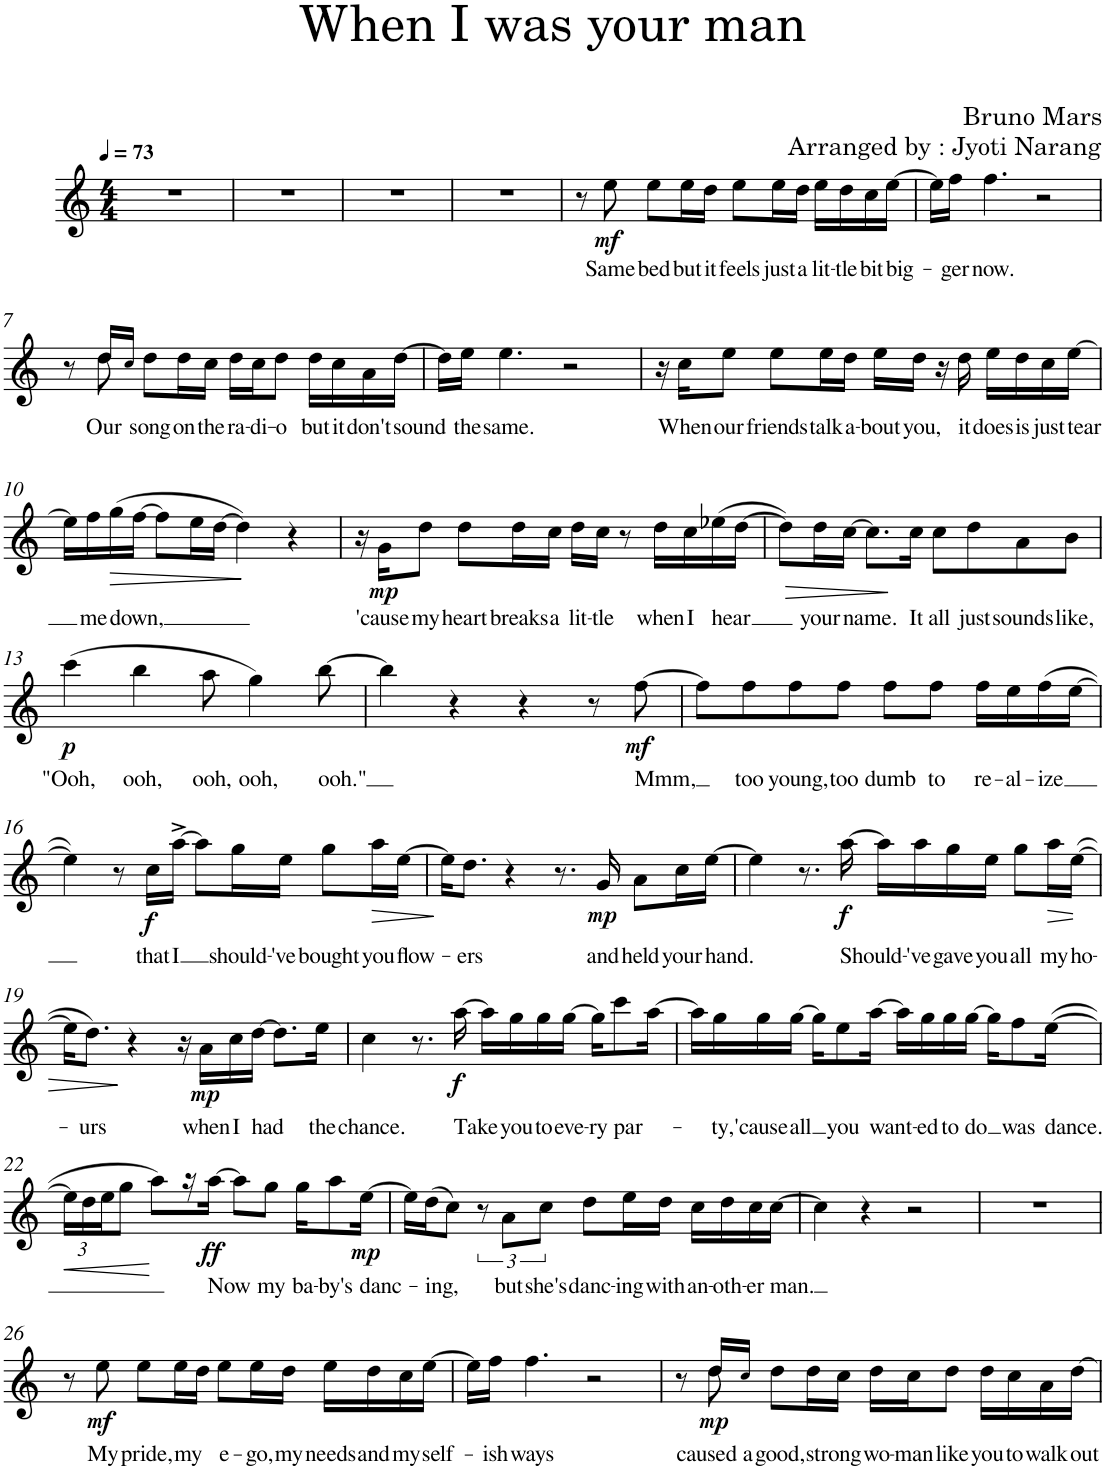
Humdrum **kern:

**kern	**text	**text	**dynam
*part1	*part1	*part1	*part1
*staff1	*staff1	*staff1	*staff1
*I"Piano	*	*	*
*I'Pno.	*	*	*
*clefG2	*	*	*
*k[]	*	*	*
*M4/4	*	*	*
*MM73	*	*	*
=1	=1	=1	=1
1r	.	.	.
=2	=2	=2	=2
1r	.	.	.
=3	=3	=3	=3
1r	.	.	.
=4	=4	=4	=4
1r	.	.	.
=5	=5	=5	=5
8r	.	.	.
!	!LO:LY:b	!	!LO:DY:b
8ee\	Same	.	mf
!	!LO:LY:b	!	!
8ee\L	bed	.	.
!	!LO:LY:b	!	!
16ee\L	but	.	.
!	!LO:LY:b	!	!
16dd\JJ	it	.	.
!	!LO:LY:b	!	!
8ee\L	feels	.	.
!	!LO:LY:b	!	!
16ee\L	just	.	.
!	!LO:LY:b	!	!
16dd\JJ	a	.	.
!	!LO:LY:b	!	!
16ee\LL	lit-	.	.
!	!LO:LY:b	!	!
16dd\	-tle	.	.
!	!LO:LY:b	!	!
16cc\	bit	.	.
!	!LO:LY:b	!	!
[16ee\JJ	big-	.	.
=6	=6	=6	=6
16ee\LL]	.	.	.
!	!LO:LY:b	!	!
16ff\JJ	-ger	.	.
!	!LO:LY:b	!	!
4.ff\	now.	.	.
2r	.	.	.
!!LO:LB:g=z
=7	=7	=7	=7
*^	*	*	*
8r	8ryy	.	.	.
!	!	!LO:LY:b	!	!
8dd\	16dd/LL	Our	.	.
.	16cc!/JJ	.	.	.
!	!	!LO:LY:b	!	!
8dd\L	2.ryy	song	.	.
!	!	!LO:LY:b	!	!
16dd\L	.	on	.	.
!	!	!LO:LY:b	!	!
16cc\JJ	.	the	.	.
!	!	!LO:LY:b	!	!
16dd\LL	.	ra-	.	.
!	!	!LO:LY:b	!	!
16cc\J	.	-di-	.	.
!	!	!LO:LY:b	!	!
8dd\J	.	-o	.	.
!	!	!LO:LY:b	!	!
16dd\LL	.	but	.	.
!	!	!LO:LY:b	!	!
16cc\	.	it	.	.
!	!	!LO:LY:b	!	!
16a\	.	don't	.	.
!	!	!LO:LY:b	!	!
[16dd\JJ	.	sound	.	.
*v	*v	*	*	*
=8	=8	=8	=8
16dd\LL]	.	.	.
!	!LO:LY:b	!	!
16ee\JJ	the	.	.
!	!LO:LY:b	!	!
4.ee\	same.	.	.
2r	.	.	.
=9	=9	=9	=9
16r	.	.	.
!	!LO:LY:b	!	!
16cc\KL	When	.	.
!	!LO:LY:b	!	!
8ee\J	our	.	.
!	!LO:LY:b	!	!
8ee\L	friends	.	.
!	!LO:LY:b	!	!
16ee\L	talk	.	.
!	!LO:LY:b	!	!
16dd\JJ	a-	.	.
!	!LO:LY:b	!	!
16ee\LL	-bout	.	.
!	!LO:LY:b	!	!
16dd\JJ	you,	.	.
16r	.	.	.
!	!LO:LY:b	!	!
16dd\	it	.	.
!	!LO:LY:b	!	!
16ee\LL	does	.	.
!	!LO:LY:b	!	!
16dd\	is	.	.
!	!LO:LY:b	!	!
16cc\	just	.	.
!	!LO:LY:b	!	!
[16ee\JJ	tear	.	.
!!LO:LB:g=z
=10	=10	=10	=10
16ee\LL]	.	.	.
!	!LO:LY:b	!	!
16ff\	me	.	.
!	!LO:LY:b	!	!LO:HP:b
(>16gg\	down,	.	>
[16ff\JJ	.	.	.
8ff\L]	.	.	.
16ee\L	.	.	.
[16dd\JJ	.	.	.
4dd\])	.	.	.
4r	.	.	]
=11	=11	=11	=11
16r	.	.	.
!	!LO:LY:b	!	!LO:DY:b
16g\KL	'cause	.	mp
!	!LO:LY:b	!	!
8dd\J	my	.	.
!	!LO:LY:b	!	!
8dd\L	heart	.	.
!	!LO:LY:b	!	!
16dd\L	breaks	.	.
!	!LO:LY:b	!	!
16cc\JJ	a	.	.
!	!LO:LY:b	!	!
16dd\LL	lit-	.	.
!	!LO:LY:b	!	!
16cc\JJ	-tle	.	.
8r	.	.	.
!	!LO:LY:b	!	!
16dd\LL	when	.	.
!	!LO:LY:b	!	!
16cc\	I	.	.
!	!LO:LY:b	!	!
(>16ee-X\	hear	.	.
[16dd\JJ	.	.	.
=12	=12	=12	=12
!	!	!	!LO:HP:b
8dd\L])	.	.	>
!	!LO:LY:b	!	!
16dd\L	your	.	.
!	!LO:LY:b	!	!
[16cc\JJ	name.	.	.
8.cc\L]	.	.	.
!	!LO:LY:b	!	!
16cc\Jk	It	.	]
!	!LO:LY:b	!	!
8cc\L	all	.	.
!	!LO:LY:b	!	!
8dd\	just	.	.
!	!LO:LY:b	!	!
8a\	sounds	.	.
!	!LO:LY:b	!	!
8b\J	like,	.	.
!!LO:LB:g=z
=13	=13	=13	=13
!	!LO:LY:b	!	!LO:DY:b
(>4ccc\	"Ooh,	.	p
!	!LO:LY:b	!	!
4bb\	ooh,	.	.
!	!LO:LY:b	!	!
8aa\	ooh,	.	.
!	!LO:LY:b	!	!
4gg\)	ooh,	.	.
!	!LO:LY:b	!	!
[8bb\	ooh."	.	.
=14	=14	=14	=14
4bb\]	.	.	.
4r	.	.	.
4r	.	.	.
8r	.	.	.
!	!LO:LY:b	!	!LO:DY:b
[8ff\	Mmm,	.	mf
=15	=15	=15	=15
8ff\L]	.	.	.
!	!LO:LY:b	!	!
8ff\	too	.	.
!	!LO:LY:b	!	!
8ff\	young,	.	.
!	!LO:LY:b	!	!
8ff\J	too	.	.
!	!LO:LY:b	!	!
8ff\L	dumb	.	.
!	!LO:LY:b	!	!
8ff\J	to	.	.
!	!LO:LY:b	!	!
16ff\LL	re-	.	.
!	!LO:LY:b	!	!
16ee\	-al-	.	.
!	!LO:LY:b	!	!
(>16ff\	-ize	.	.
[16ee\JJ	.	.	.
!!LO:LB:g=z
=16	=16	=16	=16
4ee\])	.	.	.
8r	.	.	.
!	!LO:LY:b	!	!LO:DY:b
16cc\LL	that	.	f
!	!LO:LY:b	!	!
[16aa^\JJ	I	.	.
8aa\L]	.	.	.
!	!LO:LY:b	!	!
16gg\L	should-	.	.
!	!LO:LY:b	!	!
16ee\JJ	-'ve	.	.
!	!LO:LY:b	!	!
8gg\L	bought	.	.
!	!LO:LY:b	!	!LO:HP:b
16aa\L	you	.	>
!	!LO:LY:b	!	!
[16ee\JJ	flow-	.	.
=17	=17	=17	=17
16ee\KL]	.	.	.
!	!LO:LY:b	!	!
8.dd\J	-ers	.	.
4r	.	.	]
8.r	.	.	.
!	!LO:LY:b	!	!LO:DY:b
16g/	and	.	mp
!	!LO:LY:b	!	!
8a\L	held	.	.
!	!LO:LY:b	!	!
16cc\L	your	.	.
!	!LO:LY:b	!	!
[16ee\JJ	hand.	.	.
=18	=18	=18	=18
4ee\]	.	.	.
8.r	.	.	.
!	!LO:LY:b	!	!LO:DY:b
[16aa\	Should-	.	f
16aa\LL]	.	.	.
!	!LO:LY:b	!	!
16aa\	-'ve	.	.
!	!LO:LY:b	!	!
16gg\	gave	.	.
!	!LO:LY:b	!	!
16ee\JJ	you	.	.
!	!LO:LY:b	!	!
8gg\L	all	.	.
!	!LO:LY:b	!	!LO:HP:b
16aa\L	my	.	>
!	!LO:LY:b	!	!
(>[16ee\JJ	ho-	.	.
!!LO:LB:g=z
=19	=19	=19	=19
16ee\KL]	.	.	.
!	!LO:LY:b	!	!
8.dd\J)	-urs	.	.
4r	.	.	]
16r	.	.	.
!	!LO:LY:b	!	!LO:DY:b
16a\LL	when	.	mp
!	!LO:LY:b	!	!
16cc\	I	.	.
!	!LO:LY:b	!	!
[16dd\JJ	had	.	.
8.dd\L]	.	.	.
!	!LO:LY:b	!	!
16ee\Jk	the	.	.
=20	=20	=20	=20
!	!LO:LY:b	!	!
4cc\	chance.	.	.
8.r	.	.	.
!	!LO:LY:b	!	!LO:DY:b
[16aa\	Take	.	f
16aa\LL]	.	.	.
!	!LO:LY:b	!	!
16gg\	you	.	.
!	!LO:LY:b	!	!
16gg\	to	.	.
!	!LO:LY:b	!	!
[16gg\JJ	eve-	.	.
!	!LO:LY:b	!	!
16gg\KL]	-ry	.	.
!	!LO:LY:b	!	!
8ccc\	par-	.	.
[16aa\Jk	.	.	.
=21	=21	=21	=21
16aa\LL]	.	.	.
!	!LO:LY:b	!	!
16gg\	-ty,	.	.
!	!LO:LY:b	!	!
16gg\	'cause	.	.
!	!LO:LY:b	!	!
[16gg\JJ	all	.	.
16gg\KL]	.	.	.
!	!LO:LY:b	!	!
8ee\	you	.	.
!	!LO:LY:b	!	!
[16aa\Jk	want-	.	.
16aa\LL]	.	.	.
!	!LO:LY:b	!	!
16gg\	-ed	.	.
!	!LO:LY:b	!	!
16gg\	to	.	.
!	!LO:LY:b	!	!
[16gg\JJ	do	.	.
16gg\KL]	.	.	.
!	!LO:LY:b	!	!
8ff\	was	.	.
!	!LO:LY:b	!	!
(>[16ee\Jk	dance.	.	.
!!LO:LB:g=z
=22	=22	=22	=22
*Xbrackettup	*	*	*
!	!	!	!LO:HP:b
24ee\LL]	.	.	<
24dd\	.	.	.
24ee\J	.	.	.
8gg\J	.	.	.
8aa\L)	.	.	.
16r	.	.	[
!	!LO:LY:b	!	!LO:DY:b
[16aa\JJ	Now	.	ff
8aa\L]	.	.	.
!	!LO:LY:b	!	!
8gg\J	my	.	.
!	!LO:LY:b	!	!
16gg\KL	ba-	.	.
!	!LO:LY:b	!	!
8aa\	-by's	.	.
!	!LO:LY:b	!	!LO:DY:b
[16ee\Jk	danc-	.	mp
=23	=23	=23	=23
16ee\LL]	.	.	.
!	!LO:LY:b	!	!
(>16dd\J	-ing,	.	.
8cc\J)	.	.	.
*brackettup	*	*	*
12r	.	.	.
!	!LO:LY:b	!	!
12a\L	but	.	.
!	!LO:LY:b	!	!
12cc\J	she's	.	.
!	!LO:LY:b	!	!
8dd\L	danc-	.	.
!	!LO:LY:b	!	!
16ee\L	-ing	.	.
!	!LO:LY:b	!	!
16dd\JJ	with	.	.
!	!LO:LY:b	!	!
16cc\LL	an-	.	.
!	!LO:LY:b	!	!
16dd\	-oth-	.	.
!	!LO:LY:b	!	!
16cc\	-er	.	.
!	!LO:LY:b	!	!
[16cc\JJ	man.	.	.
=24	=24	=24	=24
4cc\]	.	.	.
4r	.	.	.
2r	.	.	.
=25	=25	=25	=25
1r	.	.	.
!!LO:LB:g=z
=26	=26	=26	=26
8r	.	.	.
!	!	!LO:LY:b	!LO:DY:b
8ee\	.	My	mf
!	!	!LO:LY:b	!
8ee\L	.	pride,	.
!	!	!LO:LY:b	!
16ee\L	.	my	.
16dd\JJ	.	.	.
!	!	!LO:LY:b	!
8ee\L	.	e-	.
!	!	!LO:LY:b	!
16ee\L	.	-go,	.
!	!	!LO:LY:b	!
16dd\JJ	.	my	.
!	!	!LO:LY:b	!
16ee\LL	.	needs	.
!	!	!LO:LY:b	!
16dd\	.	and	.
!	!	!LO:LY:b	!
16cc\	.	my	.
!	!	!LO:LY:b	!
[16ee\JJ	.	self-	.
=27	=27	=27	=27
16ee\LL]	.	.	.
!	!	!LO:LY:b	!
16ff\JJ	.	-ish	.
!	!	!LO:LY:b	!
4.ff\	.	ways	.
2r	.	.	.
=28	=28	=28	=28
*^	*	*	*
8r	8ryy	.	.	.
!	!	!	!LO:LY:b	!LO:DY:b
8dd\	16dd/LL	.	caused a	mp
.	16cc!/JJ	.	.	.
!	!	!	!LO:LY:b	!
8dd\L	2.ryy	.	good,	.
!	!	!	!LO:LY:b	!
16dd\L	.	.	strong	.
16cc\JJ	.	.	.	.
!	!	!	!LO:LY:b	!
16dd\LL	.	.	wo-	.
!	!	!	!LO:LY:b	!
16cc\J	.	.	-man	.
!	!	!	!LO:LY:b	!
8dd\J	.	.	like	.
!	!	!	!LO:LY:b	!
16dd\LL	.	.	you	.
!	!	!	!LO:LY:b	!
16cc\	.	.	to	.
!	!	!	!LO:LY:b	!
16a\	.	.	walk	.
!	!	!	!LO:LY:b	!
[16dd\JJ	.	.	out	.
*v	*v	*	*	*
=	=	=	=
*-	*-	*-	*-
